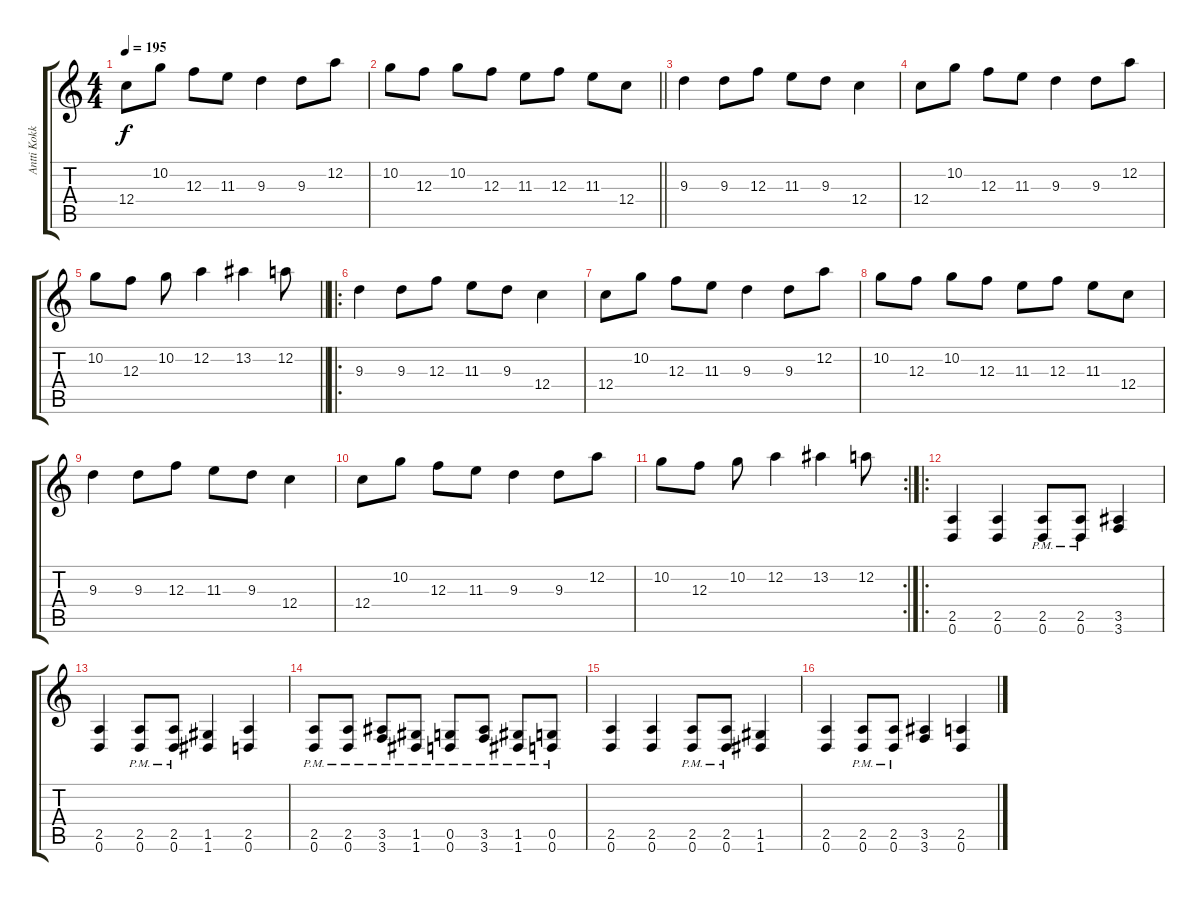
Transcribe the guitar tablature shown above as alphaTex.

\track ("Antti Kokko" "Antti Kokk") {instrument distortionguitar}
\staff {score tabs}
\tuning (D4 A3 F3 C3 G2 D2) {hide}
\ts (4 4)
\tempo 195
\clef g2
\ks c
12.4.8{dy f} 10.2.8 12.3.8 11.3.8 9.3.4 9.3.8 12.2.8 |
\barLineRight lightlight
10.2.8 12.3.8 10.2.8 12.3.8 11.3.8 12.3.8 11.3.8 12.4.8 |
9.3.4 9.3.8 12.3.8 11.3.8 9.3.8 12.4.4 |
12.4.8 10.2.8 12.3.8 11.3.8 9.3.4 9.3.8 12.2.8 |
\barLineRight lightlight
10.2.8 12.3.8 10.2.8 12.2.4 13.2.4 12.2.8 |
\ro
9.3.4 9.3.8 12.3.8 11.3.8 9.3.8 12.4.4 |
12.4.8 10.2.8 12.3.8 11.3.8 9.3.4 9.3.8 12.2.8 |
10.2.8 12.3.8 10.2.8 12.3.8 11.3.8 12.3.8 11.3.8 12.4.8 |
9.3.4 9.3.8 12.3.8 11.3.8 9.3.8 12.4.4 |
12.4.8 10.2.8 12.3.8 11.3.8 9.3.4 9.3.8 12.2.8 |
\rc 2
10.2.8 12.3.8 10.2.8 12.2.4 13.2.4 12.2.8 |
\ro
(2.5 0.6).4 (2.5 0.6).4 (2.5{pm} 0.6{pm}).8 (2.5{pm} 0.6{pm}).8 (3.5 3.6).4 |
(2.5 0.6).4 (2.5{pm} 0.6{pm}).8 (2.5{pm} 0.6{pm}).8 (1.5 1.6).4 (2.5 0.6).4 |
(2.5{pm} 0.6{pm}).8 (2.5{pm} 0.6{pm}).8 (3.5{pm} 3.6{pm}).8 (1.5{pm} 1.6{pm}).8 (0.5{pm} 0.6{pm}).8 (3.5{pm} 3.6{pm}).8 (1.5{pm} 1.6{pm}).8 (0.5{pm} 0.6{pm}).8 |
(2.5 0.6).4 (2.5 0.6).4 (2.5{pm} 0.6{pm}).8 (2.5{pm} 0.6{pm}).8 (1.5 1.6).4 |
(2.5 0.6).4 (2.5{pm} 0.6{pm}).8 (2.5{pm} 0.6{pm}).8 (3.5 3.6).4 (2.5 0.6).4
